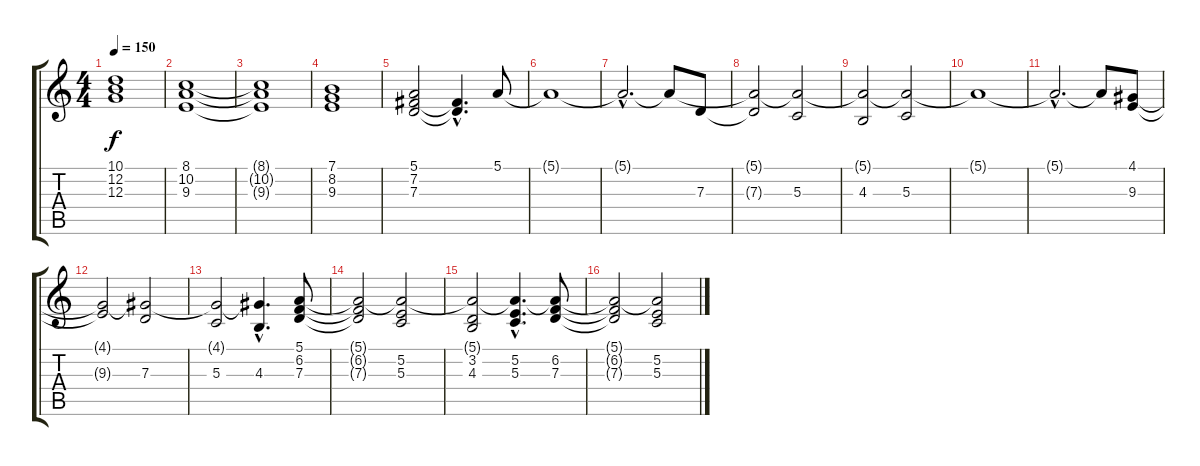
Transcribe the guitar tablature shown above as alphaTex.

\track "" {instrument pad2warm}
\staff {score tabs}
\tuning (E4 B3 G3 D3 A2 E2) {hide}
\ts (4 4)
\tempo 150
\clef g2
\ks c
(10.1 12.2 12.3).1{dy f} |
(8.1 10.2 9.3).1 |
(8.1{t} 10.2{t} 9.3{t}).1 |
(7.1 8.2 9.3).1 |
(5.1 7.2 7.3).2 (7.2{hac t} 7.3{hac t}).4{d} 5.1.8 |
5.1{t}.1 |
5.1{hac t}.2{d} 5.1{t}.8 7.3.8 |
(5.1{t} 7.3{t}).2 (5.1{t} 5.3).2 |
(5.1{t} 4.3).2 (5.1{t} 5.3).2 |
5.1{t}.1 |
5.1{hac t}.2{d} 5.1{t}.8 (4.1 9.3).8 |
(4.1{t} 9.3{t}).2 (4.1{t} 7.3).2 |
(4.1{t} 5.3).2 (4.1{hac t} 4.3{hac}).4{d} (5.1 6.2 7.3).8 |
(5.1{t} 6.2{t} 7.3{t}).2 (5.1{t} 5.2 5.3).2 |
(5.1{t} 3.2 4.3).2 (5.1{hac t} 5.2{hac} 5.3{hac}).4{d} (5.1{t} 6.2 7.3).8 |
(5.1{t} 6.2{t} 7.3{t}).2 (5.1{t} 5.2 5.3).2
